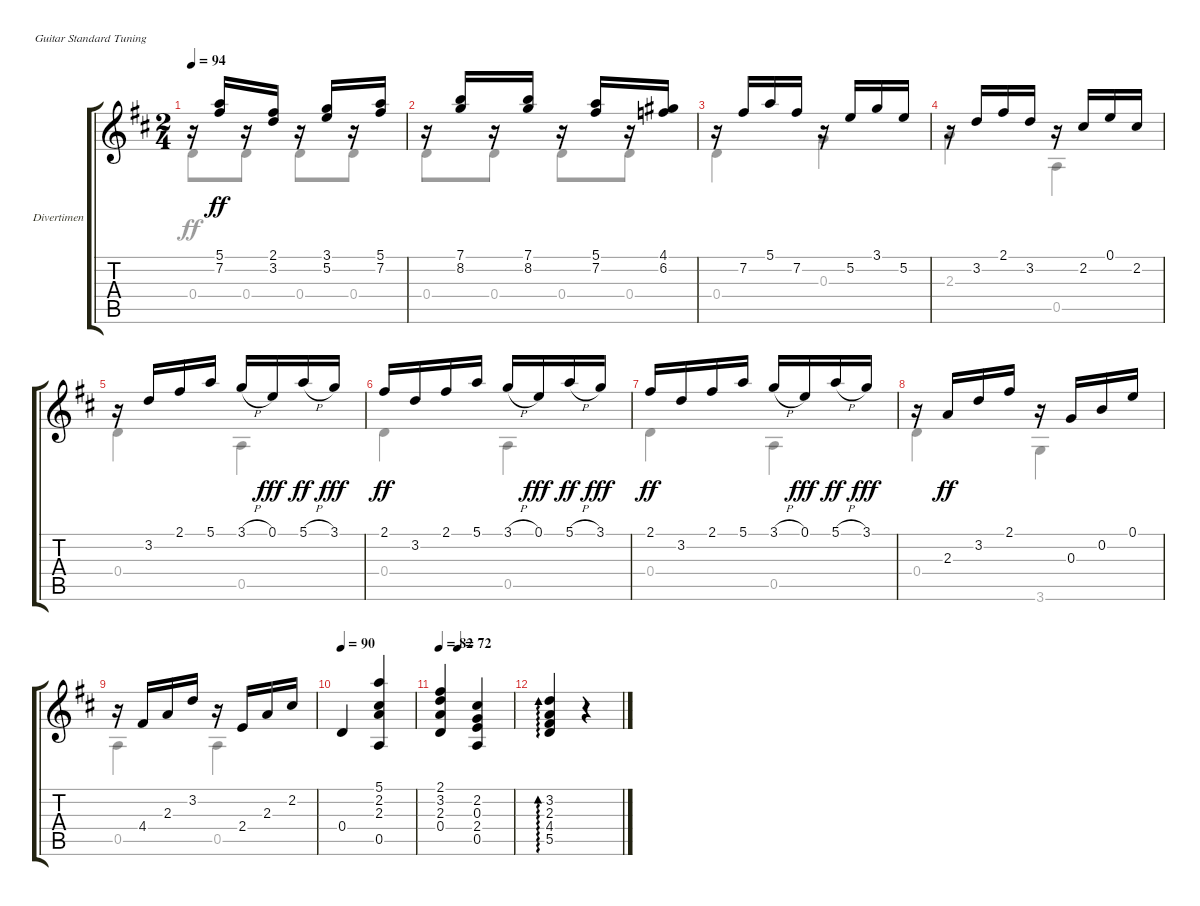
\bracketExtendMode groupsimilarinstruments
\firstSystemTrackNameOrientation horizontal
\otherSystemsTrackNameOrientation horizontal
\track ("Divertimento" "Divertimen") {instrument acousticguitarnylon}
\staff {score tabs}
\tuning (E4 B3 G3 D3 A2 E2)
\voice
\ts (2 4)
\tempo 94
\clef g2
\ks d
r.16{dy ff} (5.1 7.2).16 r.16 (2.1 3.2).16 r.16 (3.1 5.2).16 r.16 (5.1 7.2).16 |
r.16 (7.1 8.2).16 r.16 (7.1 8.2).16 r.16 (5.1 7.2).16 r.16 (4.1 6.2).16 |
r.16 7.2.16 5.1.16 7.2.16 r.16 5.2.16 3.1.16 5.2.16 |
r.16 3.2.16 2.1.16 3.2.16 r.16 2.2.16 0.1.16 2.2.16 |
r.16 3.2.16 2.1.16 5.1.16 3.1{h}.16 0.1.16{dy fff} 5.1{h}.16{dy ff} 3.1.16{dy fff} |
2.1.16{dy ff} 3.2.16 2.1.16 5.1.16 3.1{h}.16 0.1.16{dy fff} 5.1{h}.16{dy ff} 3.1.16{dy fff} |
2.1.16{dy ff} 3.2.16 2.1.16 5.1.16 3.1{h}.16 0.1.16{dy fff} 5.1{h}.16{dy ff} 3.1.16{dy fff} |
r.16 2.3.16{dy ff} 3.2.16 2.1.16 r.16 0.3.16 0.2.16 0.1.16 |
r.16 4.4.16 2.3.16 3.2.16 r.16 2.4.16 2.3.16 2.2.16 |
\tempo 90
0.4.4 (5.1 2.2 2.3 0.5).4 |
\tempo 82
\tempo (72 0.25)
(2.1 3.2 2.3 0.4).4 (2.2 0.3 2.4 0.5).4 |
(3.2 2.3 4.4 5.5).4{ad 0} r.4
\voice
\clef g2
\ottava regular
\simile none
\ks d
0.4.8{dy ff} 0.4.8 0.4.8 0.4.8 |
0.4.8 0.4.8 0.4.8 0.4.8 |
0.4.4 0.3.4 |
2.3.4 0.5.4 |
0.4.4 0.5.4 |
0.4.4 0.5.4 |
0.4.4 0.5.4 |
0.4.4 3.6.4 |
0.5.4 0.5.4 |
|
|
